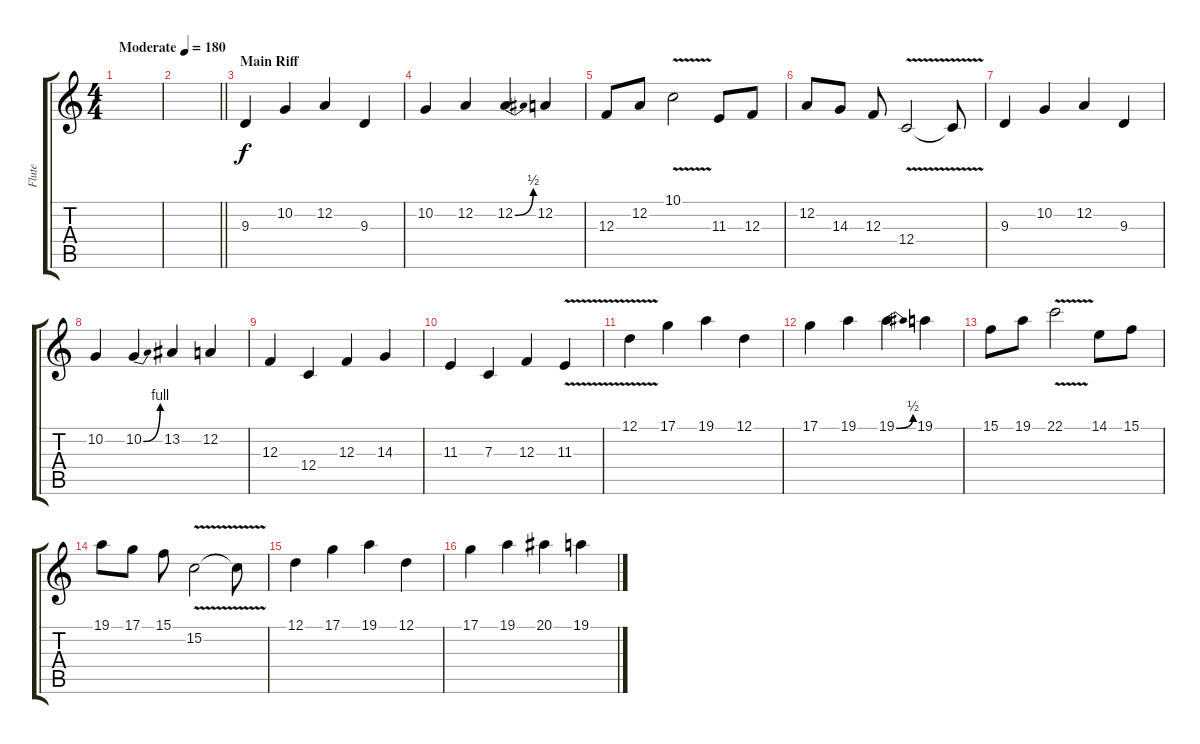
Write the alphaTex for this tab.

\track ("Flute" "Flute") {instrument shakuhachi}
\staff {score tabs}
\tuning (D4 A3 F3 C3 G2 D2) {hide}
\ts (4 4)
\tempo (180 "Moderate")
\clef g2
\ks c
|
\barLineRight lightlight
|
\section ("" "Main Riff")
9.3.4 10.2.4 12.2.4 9.3.4 |
10.2.4 12.2.4 12.2{be (bend 0 0 60 2)}.4 12.2.4 |
12.3.8 12.2.8 10.1{v}.2 11.3.8 12.3.8 |
12.2.8 14.3.8 12.3.8 12.4{v}.2 12.4{t}.8 |
9.3.4 10.2.4 12.2.4 9.3.4 |
10.2.4 10.2{be (bend 0 0 60 4)}.4 13.2.4 12.2.4 |
12.3.4 12.4.4 12.3.4 14.3.4 |
11.3.4 7.3.4 12.3.4 11.3{v}.4 |
12.1{v}.4 17.1.4 19.1.4 12.1.4 |
17.1.4 19.1.4 19.1{be (bend 0 0 60 2)}.4 19.1.4 |
15.1.8 19.1.8 22.1{v}.2 14.1.8 15.1.8 |
19.1.8 17.1.8 15.1.8 15.2{v}.2 15.2{t}.8 |
12.1.4 17.1.4 19.1.4 12.1.4 |
17.1.4 19.1.4 20.1.4 19.1.4
